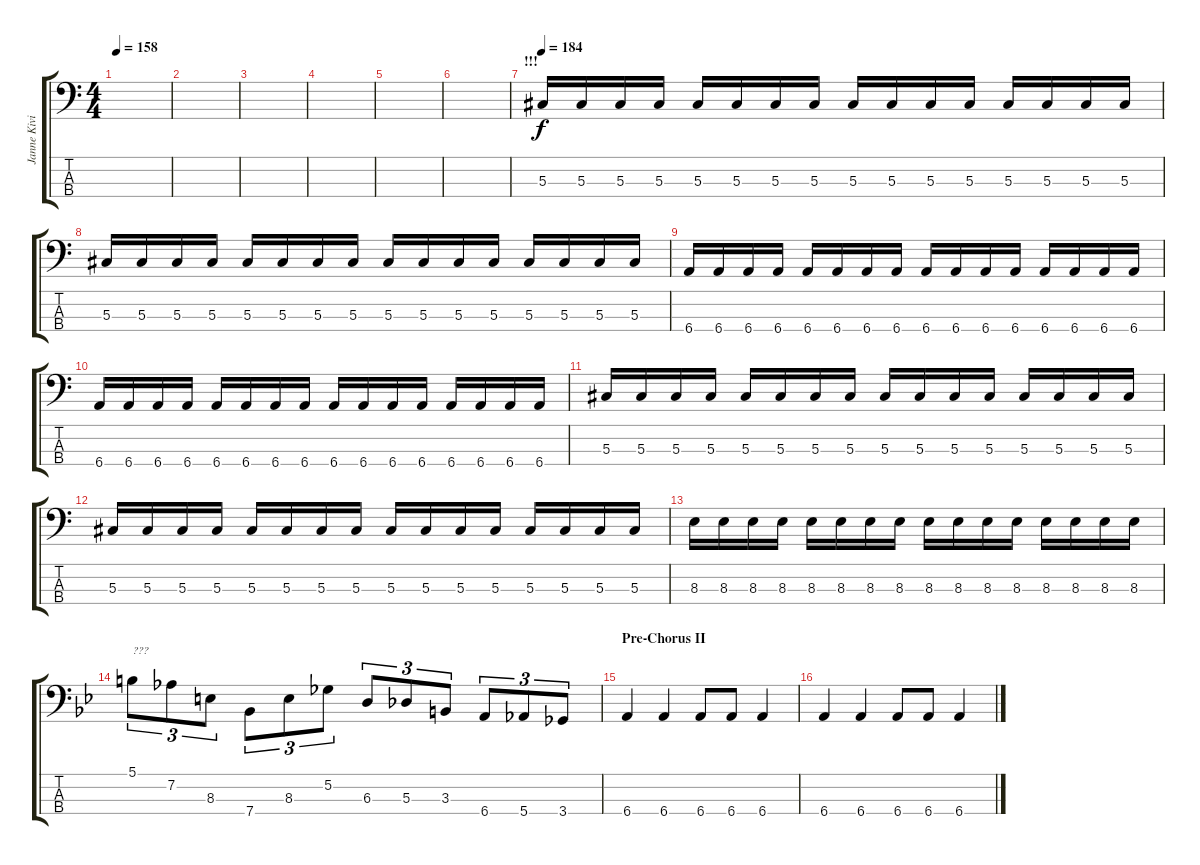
\track ("Janne Kivilahti - Bass" "Janne Kivi") {instrument electricbassfinger}
\staff {score tabs}
\tuning (Gb2 Db2 Ab1 Eb1) {hide}
\ts (4 4)
\tempo 158
\clef f4
\ks c
|
|
|
|
|
|
\section ("" "!!!")
\tempo 184
5.3.16 5.3.16 5.3.16 5.3.16 5.3.16 5.3.16 5.3.16 5.3.16 5.3.16 5.3.16 5.3.16 5.3.16 5.3.16 5.3.16 5.3.16 5.3.16 |
5.3.16 5.3.16 5.3.16 5.3.16 5.3.16 5.3.16 5.3.16 5.3.16 5.3.16 5.3.16 5.3.16 5.3.16 5.3.16 5.3.16 5.3.16 5.3.16 |
6.4.16 6.4.16 6.4.16 6.4.16 6.4.16 6.4.16 6.4.16 6.4.16 6.4.16 6.4.16 6.4.16 6.4.16 6.4.16 6.4.16 6.4.16 6.4.16 |
6.4.16 6.4.16 6.4.16 6.4.16 6.4.16 6.4.16 6.4.16 6.4.16 6.4.16 6.4.16 6.4.16 6.4.16 6.4.16 6.4.16 6.4.16 6.4.16 |
5.3.16 5.3.16 5.3.16 5.3.16 5.3.16 5.3.16 5.3.16 5.3.16 5.3.16 5.3.16 5.3.16 5.3.16 5.3.16 5.3.16 5.3.16 5.3.16 |
5.3.16 5.3.16 5.3.16 5.3.16 5.3.16 5.3.16 5.3.16 5.3.16 5.3.16 5.3.16 5.3.16 5.3.16 5.3.16 5.3.16 5.3.16 5.3.16 |
8.3.16 8.3.16 8.3.16 8.3.16 8.3.16 8.3.16 8.3.16 8.3.16 8.3.16 8.3.16 8.3.16 8.3.16 8.3.16 8.3.16 8.3.16 8.3.16 |
\ks gminor
5.1.8{tu (3 2) txt "???"} 7.2.8{tu (3 2)} 8.3.8{tu (3 2)} 7.4.8{tu (3 2)} 8.3.8{tu (3 2)} 5.2.8{tu (3 2)} 6.3.8{tu (3 2)} 5.3.8{tu (3 2)} 3.3.8{tu (3 2)} 6.4.8{tu (3 2)} 5.4.8{tu (3 2)} 3.4.8{tu (3 2)} |
\section ("" "Pre-Chorus II")
6.4.4 6.4.4 6.4.8 6.4.8 6.4.4 |
6.4.4 6.4.4 6.4.8 6.4.8 6.4.4
